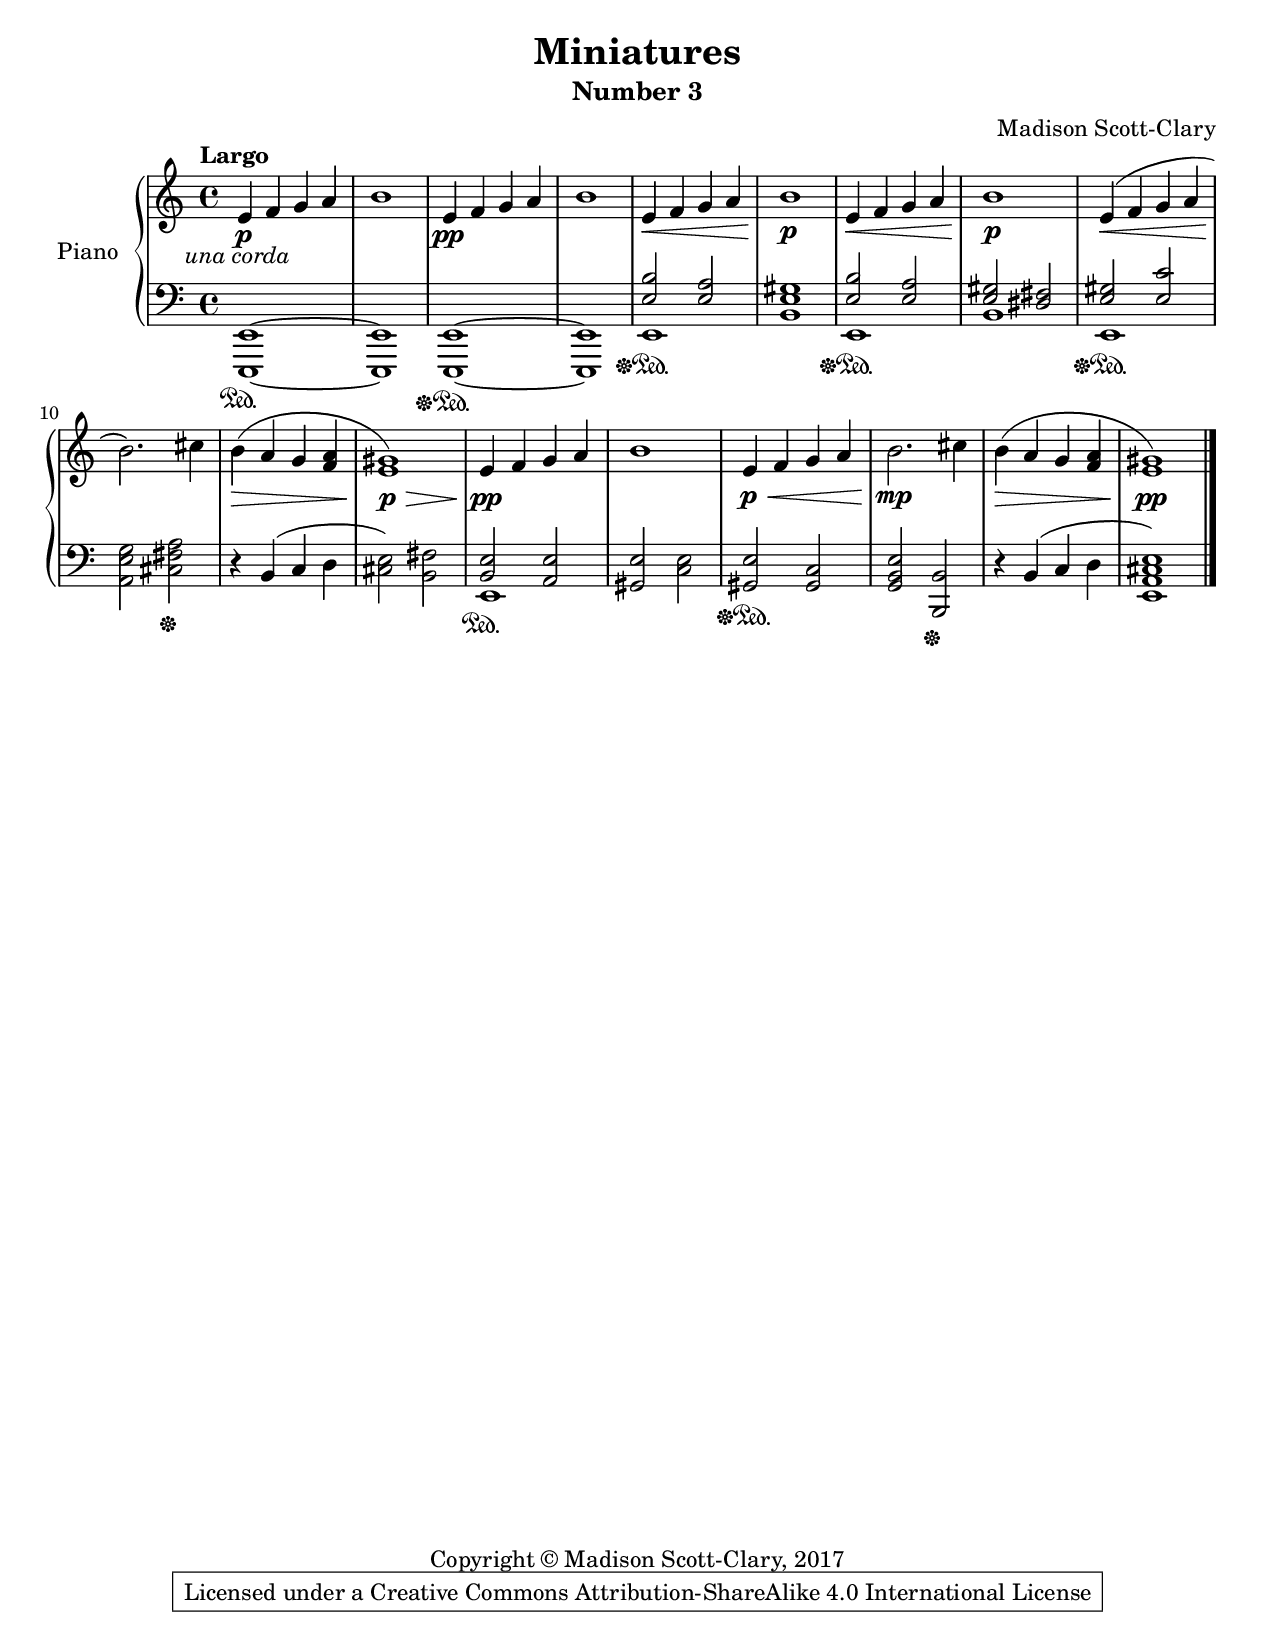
\version "2.18.2"

\header {
  title = "Miniatures"
  subtitle = "Number 3"
  composer = "Madison Scott-Clary"
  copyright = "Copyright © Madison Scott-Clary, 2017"
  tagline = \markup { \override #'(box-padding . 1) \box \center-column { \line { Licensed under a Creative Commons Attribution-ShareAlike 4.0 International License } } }
}

\paper {
  #(set-paper-size "letter")
}

global = {
  \key c \major
  \time 4/4
  \tempo "Largo"
}

right = \relative c' {
  \global
  % Music follows here.
  e4\p\unaCorda f g a 
  b1
  e,4\pp f g a
  b1
  e,4\< f g a
  b1\!\p
  e,4\< f g a
  b1\!\p
  e,4\<( f g a
  b2.\!) cis4
  b\>( a g <f a>
  <e gis>1\!\p\>)
  e4\!\pp f g a
  b1
  e,4\p\< f g a
  b2.\!\mp cis4
  b\>( a g <f a>
  <e gis>1\!\pp)
  \bar "|."
}

left = \relative c, {
  \global
  % Music follows here.
  <e e,>1~\sustainOn
  <e e,>
  <e e,>~\sustainOff\sustainOn
  <e e,>
  <<
    {
      <e' b'>2 <e a>
      <e gis>1
      <e b'>2 <e a>
      <e gis> <dis fis>
      <e gis> <e c'>
    } \\ {
      e,1\sustainOff\sustainOn
      b'
      e,1\sustainOff\sustainOn
      b'
      e,\sustainOff\sustainOn
    }
  >>
  <a e' g>2 <cis fis a>\sustainOff
  r4 b( c d
  <cis e>2) <b fis'>
  <<
    {
      <b e> <a e'>
    } \\ {
      e1\sustainOn
    }
  >>
  <gis e'>2 <c e>
  <gis e'>\sustainOff\sustainOn <gis c>
  <g b e> <b, b'>\sustainOff
  r4 b'( c d
  <e cis a e>1)
}


minThree = \new PianoStaff \with {
    instrumentName = "Piano"
  } <<
    \new Staff = "right" \with {
      midiInstrument = "acoustic grand"
    } \right
    \new Staff = "left" \with {
      midiInstrument = "acoustic grand"
    } { \clef bass \left }
  >>

\score {
  \minThree
  %\midi {}
}
